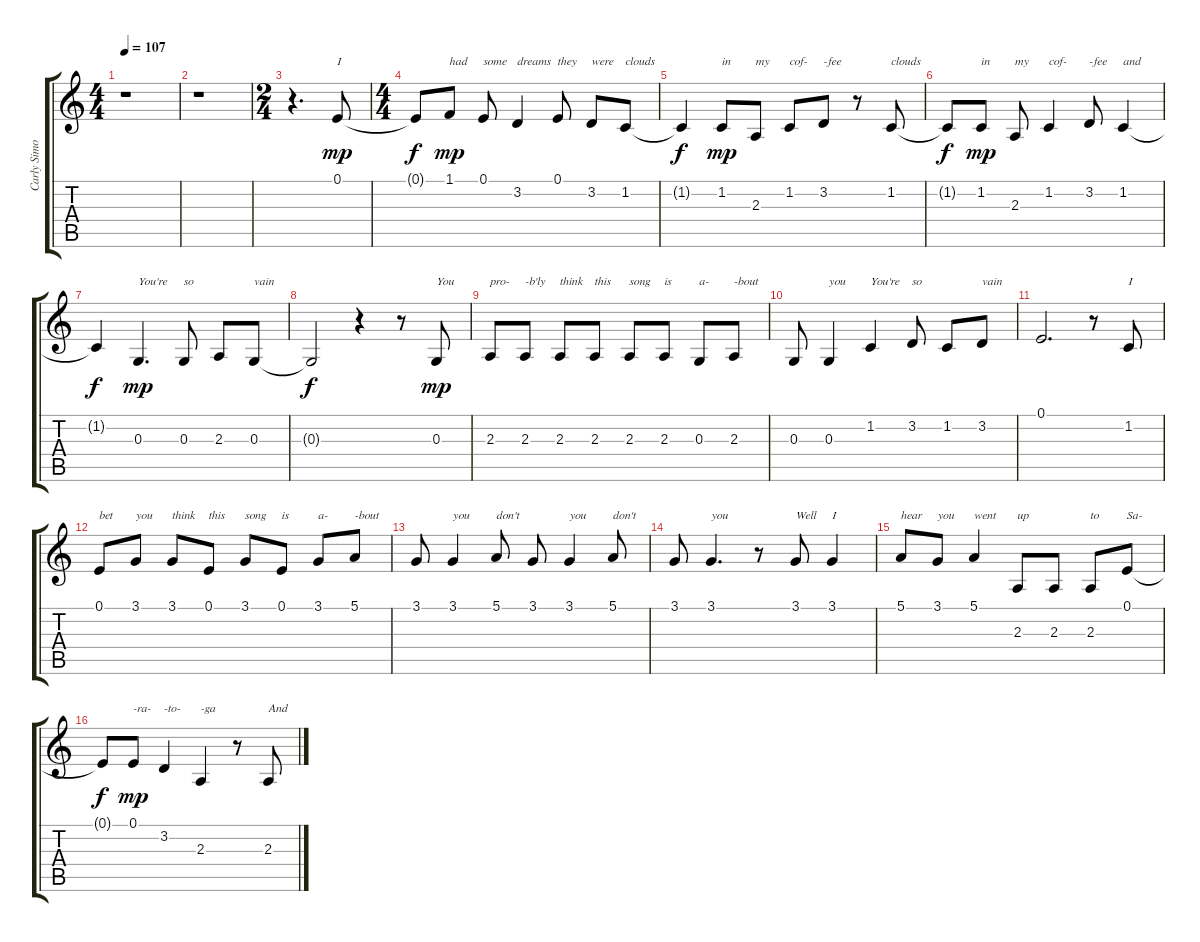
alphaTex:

\track ("Carly Simon" "Carly Simo") {instrument clarinet}
\staff {score tabs}
\tuning (E4 B3 G3 D3 A2 E2) {hide}
\ts (4 4)
\tempo 107
\clef g2
\ks c
r.1{dy mp} |
r.1 |
\ts (2 4)
r.4{d} 0.1.8{txt "I"} |
\ts (4 4)
0.1{t}.8{dy f} 1.1.8{txt "had" dy mp} 0.1.8{txt "some"} 3.2.4{txt "dreams"} 0.1.8{txt "they"} 3.2.8{txt "were"} 1.2.8{txt "clouds"} |
1.2{t}.4{dy f} 1.2.8{txt "in" dy mp} 2.3.8{txt "my"} 1.2.8{txt "cof-"} 3.2.8{txt "-fee"} r.8 1.2.8{txt "clouds"} |
1.2{t}.8{dy f} 1.2.8{txt "in" dy mp} 2.3.8{txt "my"} 1.2.4{txt "cof-"} 3.2.8{txt "-fee"} 1.2.4{txt "and"} |
1.2{t}.4{dy f} 0.3.4{d txt "You're" dy mp} 0.3.8{txt "so"} 2.3.8 0.3.8{txt "vain"} |
0.3{t}.2{dy f} r.4 r.8 0.3.8{txt "You" dy mp} |
2.3.8{txt "pro-"} 2.3.8{txt "-b'ly"} 2.3.8{txt "think"} 2.3.8{txt "this"} 2.3.8{txt "song"} 2.3.8{txt "is"} 0.3.8{txt "a-"} 2.3.8{txt "-bout"} |
0.3.8 0.3.4{txt "you"} 1.2.4{txt "You're"} 3.2.8{txt "so"} 1.2.8 3.2.8{txt "vain"} |
0.1.2{d} r.8 1.2.8{txt "I"} |
0.1.8{txt "bet"} 3.1.8{txt "you"} 3.1.8{txt "think"} 0.1.8{txt "this"} 3.1.8{txt "song"} 0.1.8{txt "is"} 3.1.8{txt "a-"} 5.1.8{txt "-bout"} |
3.1.8 3.1.4{txt "you"} 5.1.8{txt "don't"} 3.1.8 3.1.4{txt "you"} 5.1.8{txt "don't"} |
3.1.8 3.1.4{d txt "you"} r.8 3.1.8{txt "Well"} 3.1.4{txt "I"} |
5.1.8{txt "hear"} 3.1.8{txt "you"} 5.1.4{txt "went"} 2.3.8{txt "up"} 2.3.8 2.3.8{txt "to"} 0.1.8{txt "Sa-"} |
0.1{t}.8{dy f} 0.1.8{txt "-ra-" dy mp} 3.2.4{txt "-to-"} 2.3.4{txt "-ga"} r.8 2.3.8{txt "And"}
